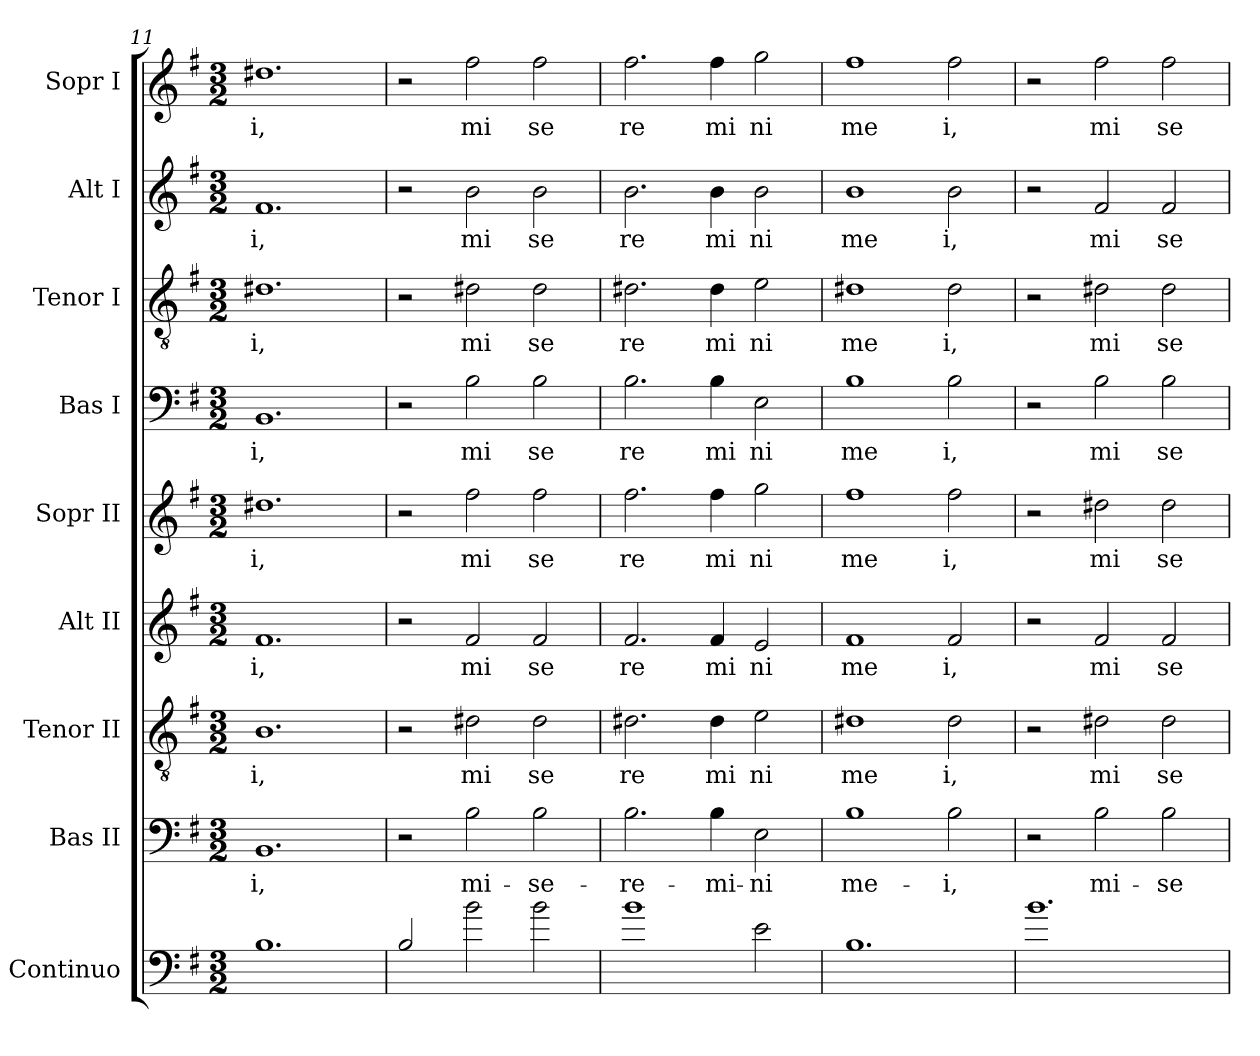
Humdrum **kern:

**kern	**kern	**text	**kern	**text	**kern	**text	**kern	**text	**kern	**text	**kern	**text	**kern	**text	**kern	**text
*part9	*part8	*part8	*part7	*part7	*part6	*part6	*part5	*part5	*part4	*part4	*part3	*part3	*part2	*part2	*part1	*part1
*staff9	*staff8	*staff8	*staff7	*staff7	*staff6	*staff6	*staff5	*staff5	*staff4	*staff4	*staff3	*staff3	*staff2	*staff2	*staff1	*staff1
*I"Continuo	*I"Bas II	*	*I"Tenor II	*	*I"Alt II	*	*I"Sopr II	*	*I"Bas I	*	*I"Tenor I	*	*I"Alt I	*	*I"Sopr I	*
*	*I'B II	*	*I'T II	*	*I'A II	*	*I'S II	*	*I'B I	*	*I'T I	*	*I'A I	*	*I'S I	*
*clefF4	*clefF4	*	*clefGv2	*	*clefG2	*	*clefG2	*	*clefF4	*	*clefGv2	*	*clefG2	*	*clefG2	*
*ITrd7c12	*	*	*	*	*	*	*	*	*	*	*	*	*	*	*	*
*k[f#]	*k[f#]	*	*k[f#]	*	*k[f#]	*	*k[f#]	*	*k[f#]	*	*k[f#]	*	*k[f#]	*	*k[f#]	*
*G:	*G:	*	*G:	*	*G:	*	*G:	*	*G:	*	*G:	*	*G:	*	*G:	*
*M3/2	*M3/2	*	*M3/2	*	*M3/2	*	*M3/2	*	*M3/2	*	*M3/2	*	*M3/2	*	*M3/2	*
=11	=11	=11	=11	=11	=11	=11	=11	=11	=11	=11	=11	=11	=11	=11	=11	=11
!	!	!LO:LY:b	!	!LO:LY:b	!	!LO:LY:b	!	!LO:LY:b	!	!LO:LY:b	!	!LO:LY:b	!	!LO:LY:b	!	!LO:LY:b
1.BB	1.BB	-i,	1.B	i,	1.f#	i,	1.dd#X	i,	1.BB	-i,	1.d#X	-i,	1.f#	-i,	1.dd#X	-i,
!!LO:PB:g=z
=12	=12	=12	=12	=12	=12	=12	=12	=12	=12	=12	=12	=12	=12	=12	=12	=12
2BB/	2r	.	2r	.	2r	.	2r	.	2r	.	2r	.	2r	.	2r	.
!	!	!LO:LY:b	!	!LO:LY:b	!	!LO:LY:b	!	!LO:LY:b	!	!LO:LY:b	!	!LO:LY:b	!	!LO:LY:b	!	!LO:LY:b
2B\	2B\	mi-	2d#X\	mi	2f#/	mi	2ff#\	mi	2B\	mi	2d#X\	mi	2b\	mi	2ff#\	mi
!	!	!LO:LY:b	!	!LO:LY:b	!	!LO:LY:b	!	!LO:LY:b	!	!LO:LY:b	!	!LO:LY:b	!	!LO:LY:b	!	!LO:LY:b
2B\	2B\	-se-	2d#\	se	2f#/	se	2ff#\	se	2B\	se	2d#\	se	2b\	se	2ff#\	se
=13	=13	=13	=13	=13	=13	=13	=13	=13	=13	=13	=13	=13	=13	=13	=13	=13
!	!	!LO:LY:b	!	!LO:LY:b	!	!LO:LY:b	!	!LO:LY:b	!	!LO:LY:b	!	!LO:LY:b	!	!LO:LY:b	!	!LO:LY:b
1B	2.B\	-re-	2.d#X\	re	2.f#/	re	2.ff#\	re	2.B\	re	2.d#X\	re	2.b\	re	2.ff#\	re
!	!	!LO:LY:b	!	!LO:LY:b	!	!LO:LY:b	!	!LO:LY:b	!	!LO:LY:b	!	!LO:LY:b	!	!LO:LY:b	!	!LO:LY:b
.	4B\	-mi-	4d#\	mi	4f#/	mi	4ff#\	mi	4B\	mi	4d#\	mi	4b\	mi	4ff#\	mi
!	!	!LO:LY:b	!	!LO:LY:b	!	!LO:LY:b	!	!LO:LY:b	!	!LO:LY:b	!	!LO:LY:b	!	!LO:LY:b	!	!LO:LY:b
2E\	2E\	-ni	2e\	ni	2e/	ni	2gg\	ni	2E\	ni	2e\	ni	2b\	ni	2gg\	ni
=14	=14	=14	=14	=14	=14	=14	=14	=14	=14	=14	=14	=14	=14	=14	=14	=14
!	!	!LO:LY:b	!	!LO:LY:b	!	!LO:LY:b	!	!LO:LY:b	!	!LO:LY:b	!	!LO:LY:b	!	!LO:LY:b	!	!LO:LY:b
1.BB	1B	me-	1d#X	me	1f#	me	1ff#	me	1B	me	1d#X	me	1b	me	1ff#	me
!	!	!LO:LY:b	!	!LO:LY:b	!	!LO:LY:b	!	!LO:LY:b	!	!LO:LY:b	!	!LO:LY:b	!	!LO:LY:b	!	!LO:LY:b
.	2B\	-i,	2d#\	i,	2f#/	i,	2ff#\	i,	2B\	i,	2d#\	i,	2b\	i,	2ff#\	i,
=15	=15	=15	=15	=15	=15	=15	=15	=15	=15	=15	=15	=15	=15	=15	=15	=15
1.B	2r	.	2r	.	2r	.	2r	.	2r	.	2r	.	2r	.	2r	.
!	!	!LO:LY:b	!	!LO:LY:b	!	!LO:LY:b	!	!LO:LY:b	!	!LO:LY:b	!	!LO:LY:b	!	!LO:LY:b	!	!LO:LY:b
.	2B\	mi-	2d#X\	mi	2f#/	mi	2dd#X\	mi	2B\	mi	2d#X\	mi	2f#/	mi	2ff#\	mi
!	!	!LO:LY:b	!	!LO:LY:b	!	!LO:LY:b	!	!LO:LY:b	!	!LO:LY:b	!	!LO:LY:b	!	!LO:LY:b	!	!LO:LY:b
.	2B\	-se-	2d#\	se	2f#/	se	2dd#\	se	2B\	se	2d#\	se	2f#/	se	2ff#\	se
=	=	=	=	=	=	=	=	=	=	=	=	=	=	=	=	=
*-	*-	*-	*-	*-	*-	*-	*-	*-	*-	*-	*-	*-	*-	*-	*-	*-
